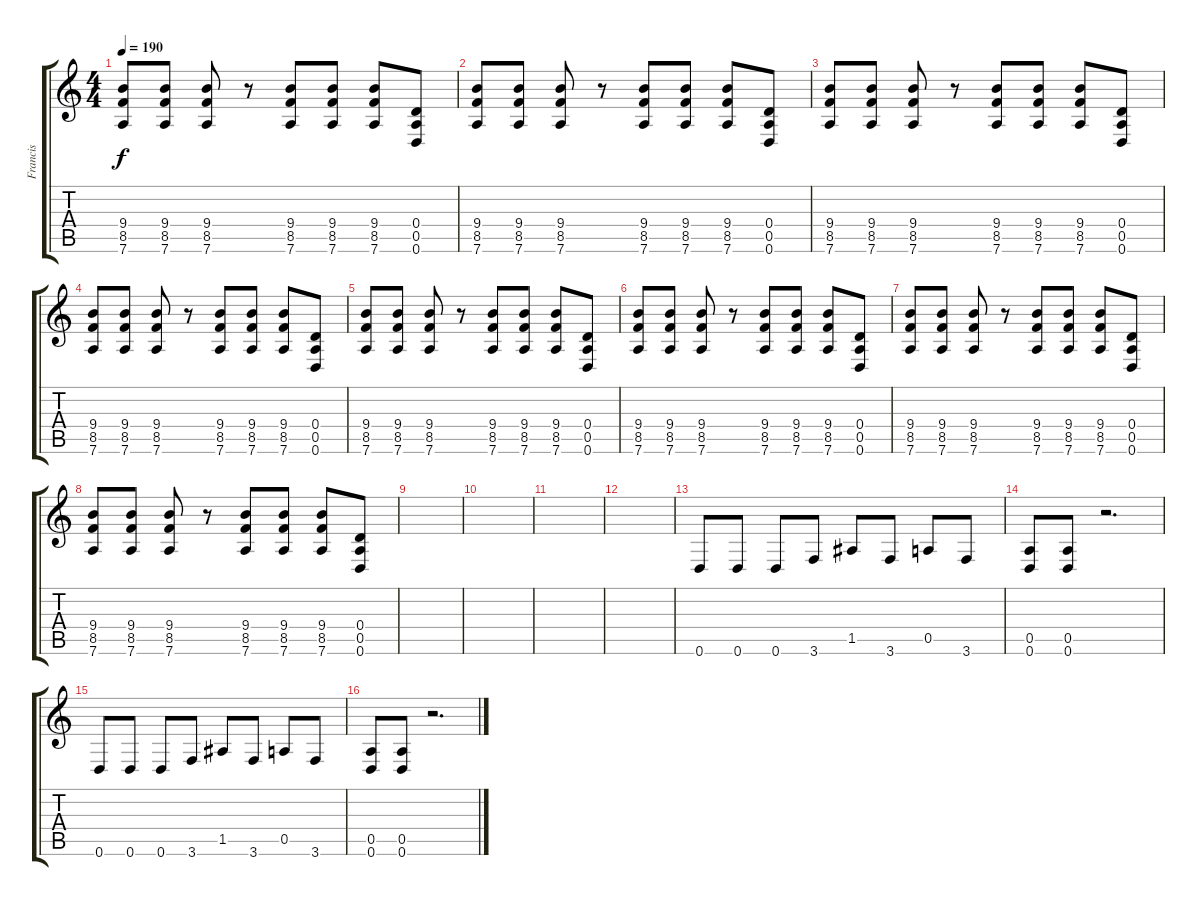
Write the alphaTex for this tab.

\track ("Francis" "Francis") {instrument distortionguitar}
\staff {score tabs}
\tuning (E4 B3 G3 D3 A2 D2) {hide}
\ts (4 4)
\tempo 190
\clef g2
\ks c
(9.4 8.5 7.6).8{dy f} (9.4 8.5 7.6).8 (9.4 8.5 7.6).8 r.8 (9.4 8.5 7.6).8 (9.4 8.5 7.6).8 (9.4 8.5 7.6).8 (0.4 0.5 0.6).8 |
(9.4 8.5 7.6).8 (9.4 8.5 7.6).8 (9.4 8.5 7.6).8 r.8 (9.4 8.5 7.6).8 (9.4 8.5 7.6).8 (9.4 8.5 7.6).8 (0.4 0.5 0.6).8 |
(9.4 8.5 7.6).8 (9.4 8.5 7.6).8 (9.4 8.5 7.6).8 r.8 (9.4 8.5 7.6).8 (9.4 8.5 7.6).8 (9.4 8.5 7.6).8 (0.4 0.5 0.6).8 |
(9.4 8.5 7.6).8 (9.4 8.5 7.6).8 (9.4 8.5 7.6).8 r.8 (9.4 8.5 7.6).8 (9.4 8.5 7.6).8 (9.4 8.5 7.6).8 (0.4 0.5 0.6).8 |
(9.4 8.5 7.6).8 (9.4 8.5 7.6).8 (9.4 8.5 7.6).8 r.8 (9.4 8.5 7.6).8 (9.4 8.5 7.6).8 (9.4 8.5 7.6).8 (0.4 0.5 0.6).8 |
(9.4 8.5 7.6).8 (9.4 8.5 7.6).8 (9.4 8.5 7.6).8 r.8 (9.4 8.5 7.6).8 (9.4 8.5 7.6).8 (9.4 8.5 7.6).8 (0.4 0.5 0.6).8 |
(9.4 8.5 7.6).8 (9.4 8.5 7.6).8 (9.4 8.5 7.6).8 r.8 (9.4 8.5 7.6).8 (9.4 8.5 7.6).8 (9.4 8.5 7.6).8 (0.4 0.5 0.6).8 |
(9.4 8.5 7.6).8 (9.4 8.5 7.6).8 (9.4 8.5 7.6).8 r.8 (9.4 8.5 7.6).8 (9.4 8.5 7.6).8 (9.4 8.5 7.6).8 (0.4 0.5 0.6).8 |
|
|
|
|
0.6.8 0.6.8 0.6.8 3.6.8 1.5.8 3.6.8 0.5.8 3.6.8 |
(0.5 0.6).8 (0.5 0.6).8 r.2{d} |
0.6.8 0.6.8 0.6.8 3.6.8 1.5.8 3.6.8 0.5.8 3.6.8 |
(0.5 0.6).8 (0.5 0.6).8 r.2{d}
